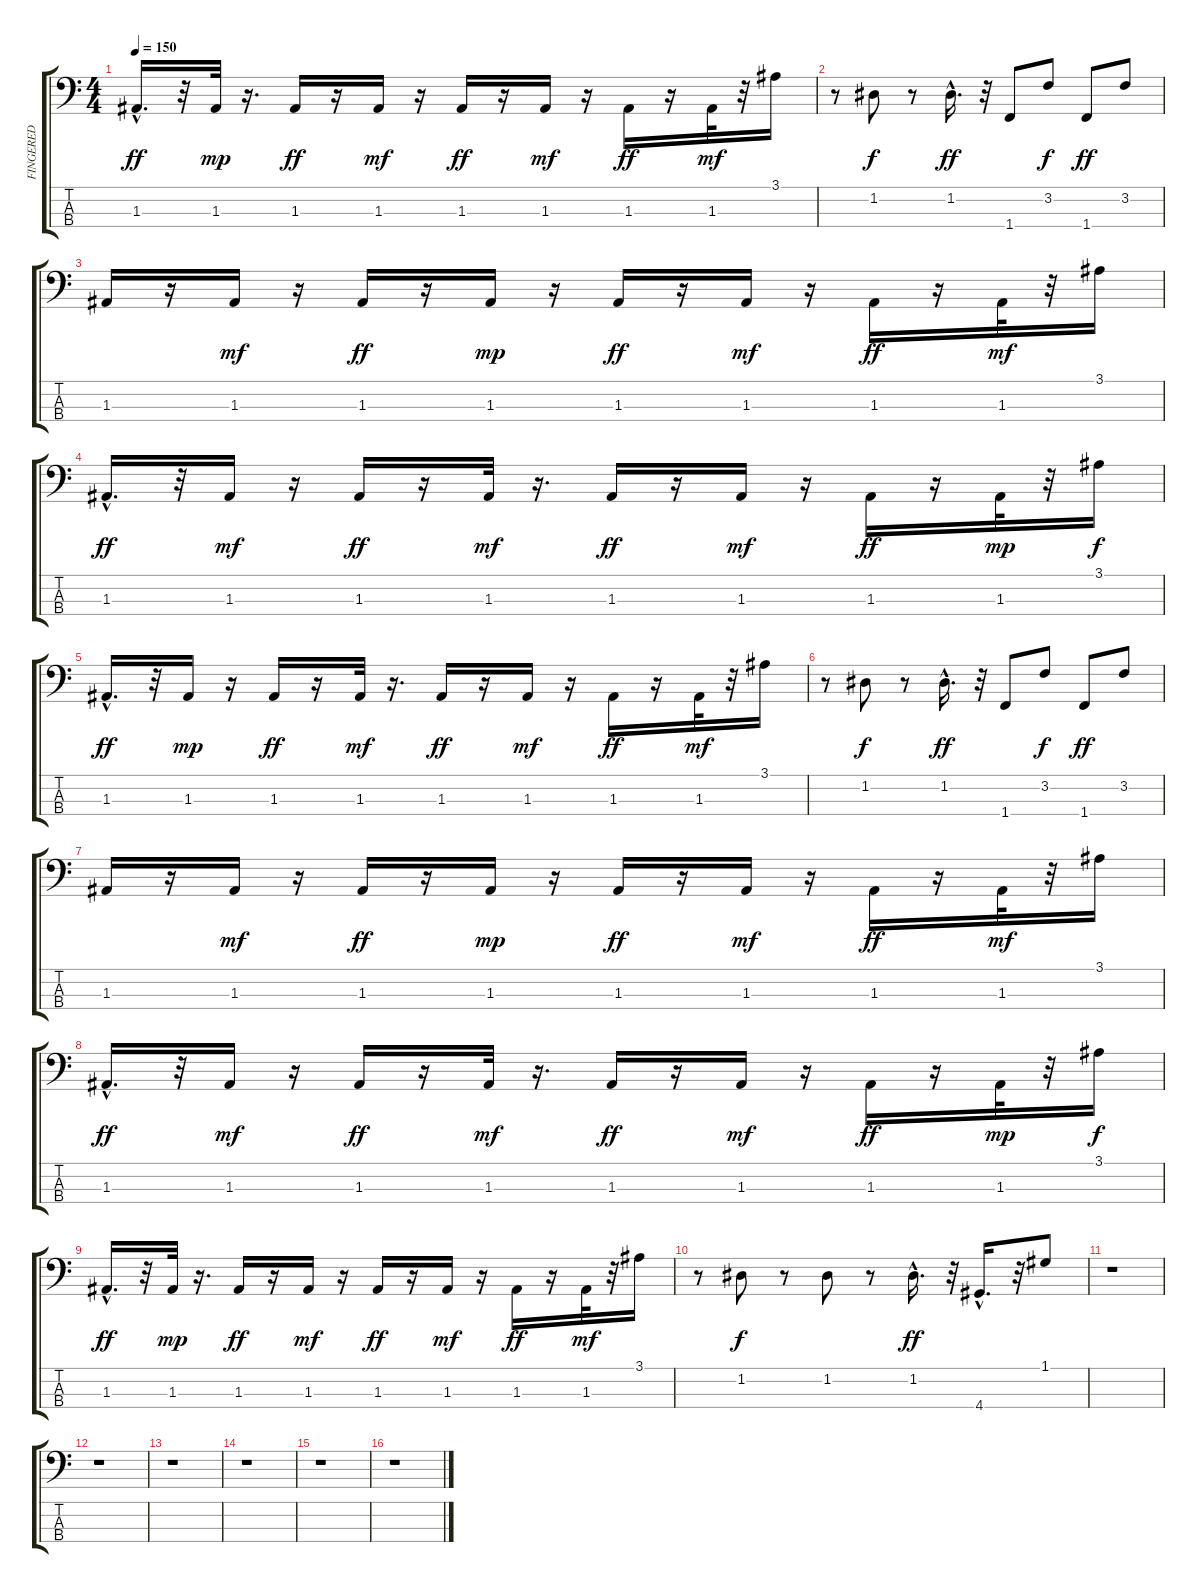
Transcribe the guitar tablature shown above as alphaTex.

\track ("FINGERED" "FINGERED") {instrument electricbassfinger}
\staff {score tabs}
\tuning (G2 D2 A1 E1) {hide}
\ts (4 4)
\tempo 150
\clef f4
\ks c
1.3{hac}.16{d dy ff} r.32 1.3.32{dy mp} r.16{d} 1.3.16{dy ff} r.16 1.3.16{dy mf} r.16 1.3.16{dy ff} r.16 1.3.16{dy mf} r.16 1.3.16{dy ff} r.16 1.3.32{dy mf} r.32 3.1.16 |
r.8 1.2.8{dy f} r.8 1.2{hac}.16{d dy ff} r.32 1.4.8 3.2.8{dy f} 1.4.8{dy ff} 3.2.8 |
1.3.16 r.16 1.3.16{dy mf} r.16 1.3.16{dy ff} r.16 1.3.16{dy mp} r.16 1.3.16{dy ff} r.16 1.3.16{dy mf} r.16 1.3.16{dy ff} r.16 1.3.32{dy mf} r.32 3.1.16 |
1.3{hac}.16{d dy ff} r.32 1.3.16{dy mf} r.16 1.3.16{dy ff} r.16 1.3.32{dy mf} r.16{d} 1.3.16{dy ff} r.16 1.3.16{dy mf} r.16 1.3.16{dy ff} r.16 1.3.32{dy mp} r.32 3.1.16{dy f} |
1.3{hac}.16{d dy ff} r.32 1.3.16{dy mp} r.16 1.3.16{dy ff} r.16 1.3.32{dy mf} r.16{d} 1.3.16{dy ff} r.16 1.3.16{dy mf} r.16 1.3.16{dy ff} r.16 1.3.32{dy mf} r.32 3.1.16 |
r.8 1.2.8{dy f} r.8 1.2{hac}.16{d dy ff} r.32 1.4.8 3.2.8{dy f} 1.4.8{dy ff} 3.2.8 |
1.3.16 r.16 1.3.16{dy mf} r.16 1.3.16{dy ff} r.16 1.3.16{dy mp} r.16 1.3.16{dy ff} r.16 1.3.16{dy mf} r.16 1.3.16{dy ff} r.16 1.3.32{dy mf} r.32 3.1.16 |
1.3{hac}.16{d dy ff} r.32 1.3.16{dy mf} r.16 1.3.16{dy ff} r.16 1.3.32{dy mf} r.16{d} 1.3.16{dy ff} r.16 1.3.16{dy mf} r.16 1.3.16{dy ff} r.16 1.3.32{dy mp} r.32 3.1.16{dy f} |
1.3{hac}.16{d dy ff} r.32 1.3.32{dy mp} r.16{d} 1.3.16{dy ff} r.16 1.3.16{dy mf} r.16 1.3.16{dy ff} r.16 1.3.16{dy mf} r.16 1.3.16{dy ff} r.16 1.3.32{dy mf} r.32 3.1.16 |
r.8 1.2.8{dy f} r.8 1.2.8 r.8 1.2{hac}.16{d dy ff} r.32 4.4{hac}.16{d} r.32 1.1.8 |
r.1 |
r.1 |
r.1 |
r.1 |
r.1 |
r.1
